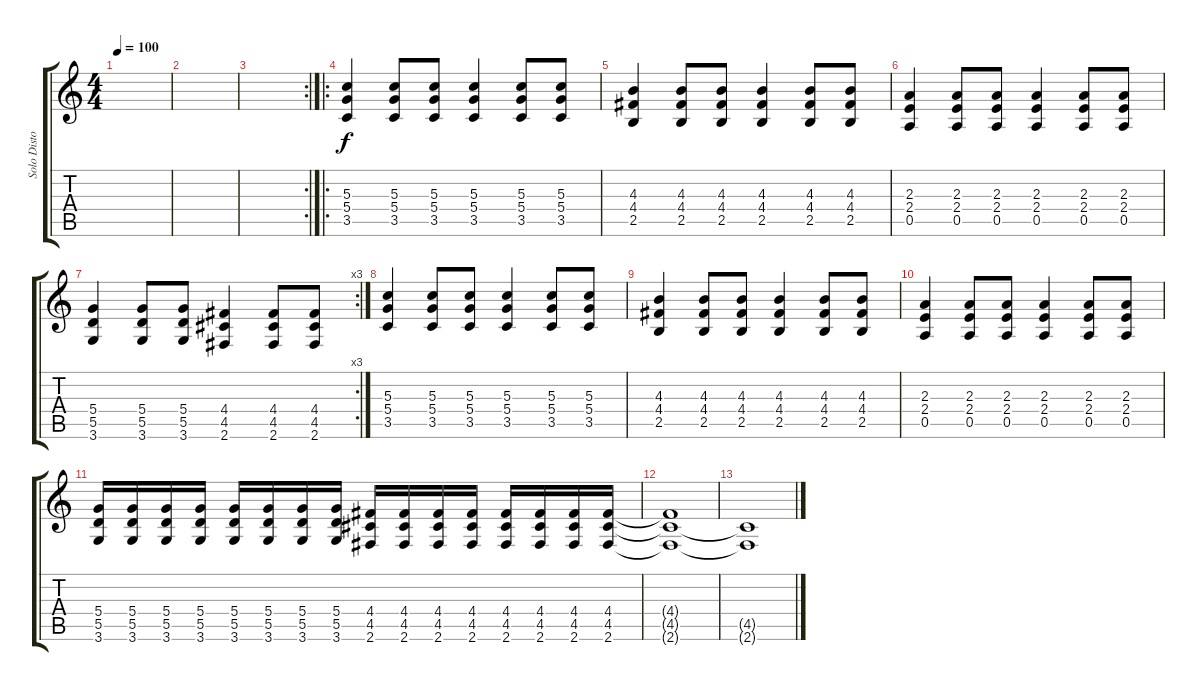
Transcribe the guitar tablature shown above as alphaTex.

\track ("Solo Distortion Gtr." "Solo Disto") {instrument distortionguitar}
\staff {score tabs}
\tuning (E4 B3 G3 D3 A2 E2) {hide}
\ts (4 4)
\tempo 100
\clef g2
\ks c
|
|
\rc 2
|
\ro
(5.3 5.4 3.5).4 (5.3 5.4 3.5).8 (5.3 5.4 3.5).8 (5.3 5.4 3.5).4 (5.3 5.4 3.5).8 (5.3 5.4 3.5).8 |
(4.3 4.4 2.5).4 (4.3 4.4 2.5).8 (4.3 4.4 2.5).8 (4.3 4.4 2.5).4 (4.3 4.4 2.5).8 (4.3 4.4 2.5).8 |
(2.3 2.4 0.5).4 (2.3 2.4 0.5).8 (2.3 2.4 0.5).8 (2.3 2.4 0.5).4 (2.3 2.4 0.5).8 (2.3 2.4 0.5).8 |
\rc 3
(5.4 5.5 3.6).4 (5.4 5.5 3.6).8 (5.4 5.5 3.6).8 (4.4 4.5 2.6).4 (4.4 4.5 2.6).8 (4.4 4.5 2.6).8 |
(5.3 5.4 3.5).4 (5.3 5.4 3.5).8 (5.3 5.4 3.5).8 (5.3 5.4 3.5).4 (5.3 5.4 3.5).8 (5.3 5.4 3.5).8 |
(4.3 4.4 2.5).4 (4.3 4.4 2.5).8 (4.3 4.4 2.5).8 (4.3 4.4 2.5).4 (4.3 4.4 2.5).8 (4.3 4.4 2.5).8 |
(2.3 2.4 0.5).4 (2.3 2.4 0.5).8 (2.3 2.4 0.5).8 (2.3 2.4 0.5).4 (2.3 2.4 0.5).8 (2.3 2.4 0.5).8 |
(5.4 5.5 3.6).16 (5.4 5.5 3.6).16 (5.4 5.5 3.6).16 (5.4 5.5 3.6).16 (5.4 5.5 3.6).16 (5.4 5.5 3.6).16 (5.4 5.5 3.6).16 (5.4 5.5 3.6).16 (4.4 4.5 2.6).16 (4.4 4.5 2.6).16 (4.4 4.5 2.6).16 (4.4 4.5 2.6).16 (4.4 4.5 2.6).16 (4.4 4.5 2.6).16 (4.4 4.5 2.6).16 (4.4 4.5 2.6).16 |
(4.4{t} 4.5{t} 2.6{t}).1 |
(4.5{t} 2.6{t}).1
